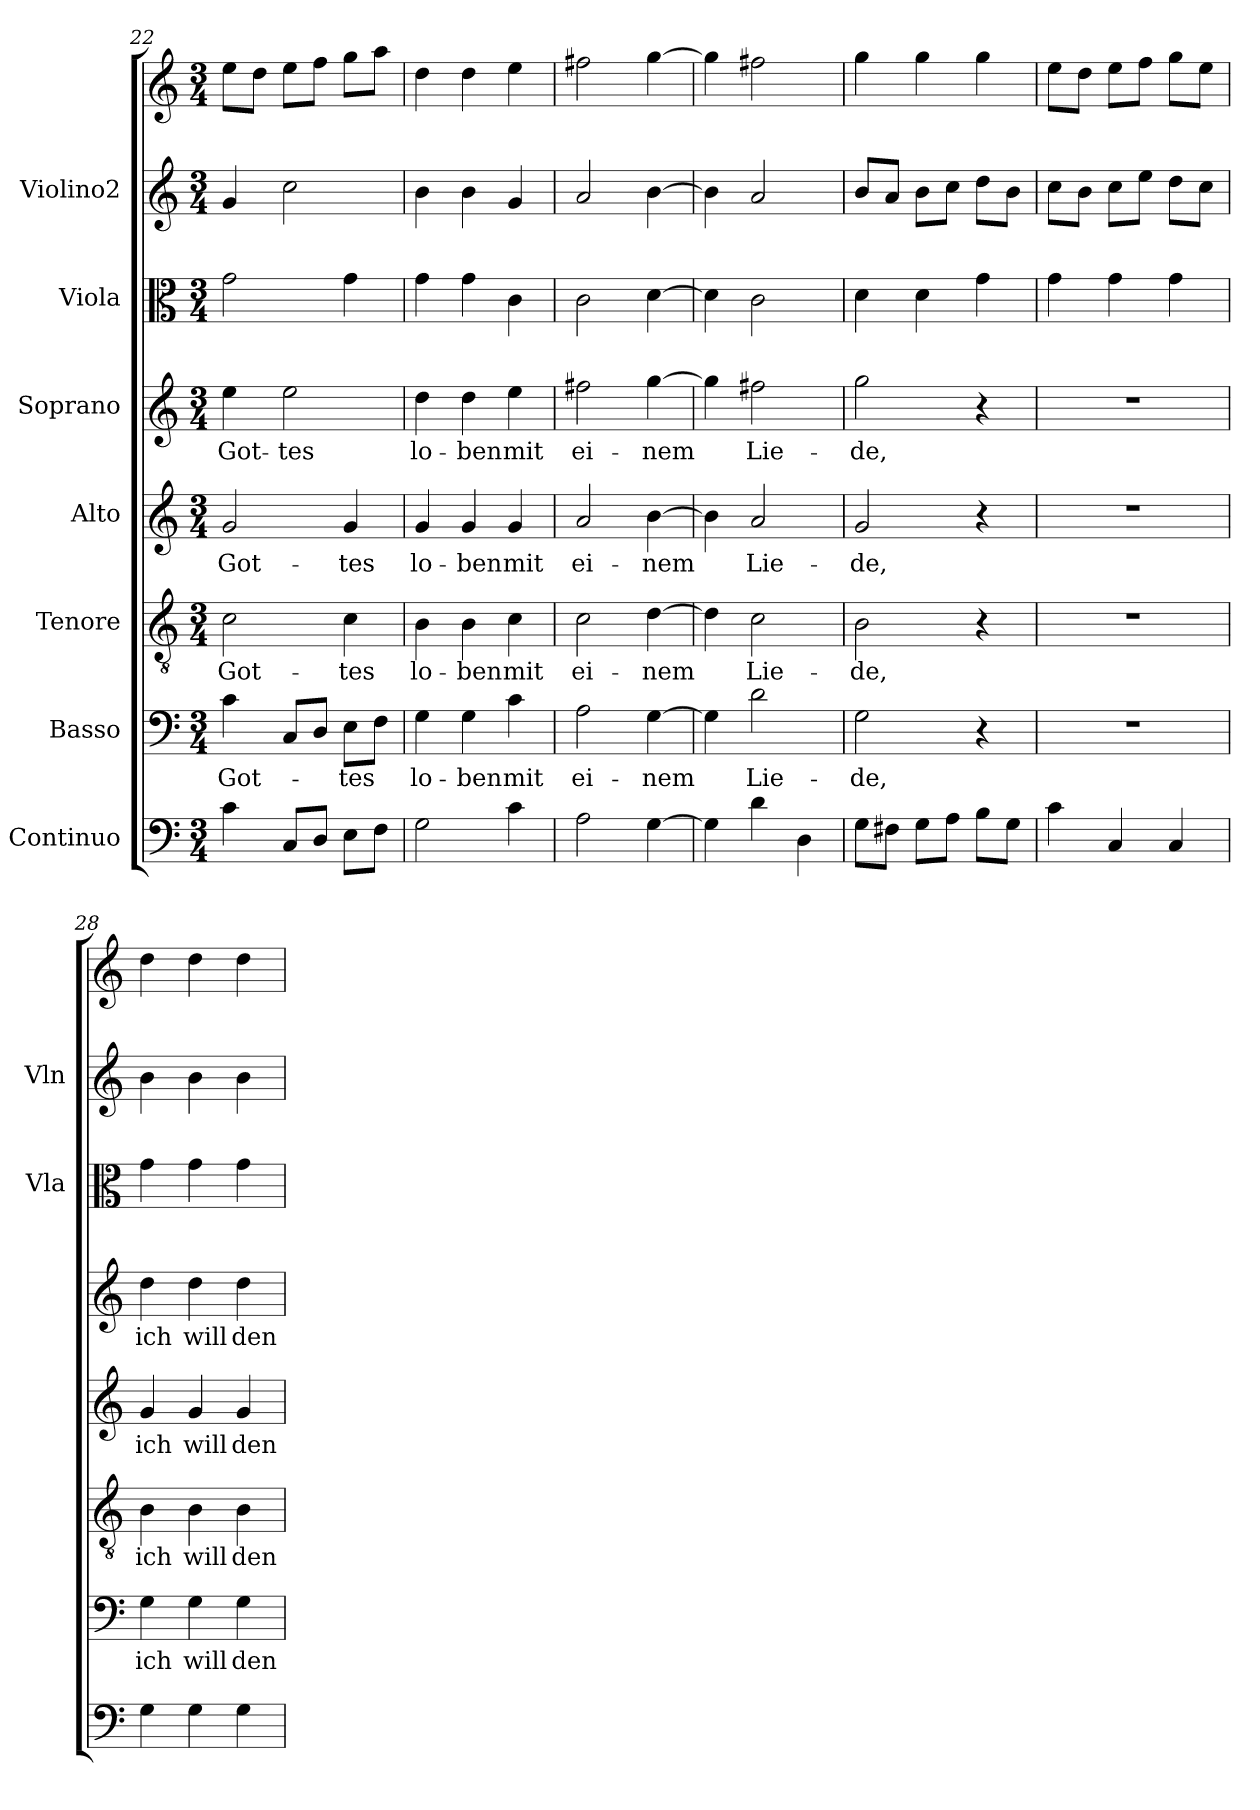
**kern	**kern	**text	**kern	**text	**kern	**text	**kern	**text	**kern	**kern	**kern
*part7	*part6	*part6	*part5	*part5	*part4	*part4	*part3	*part3	*part2	*part1	*part1
*staff8	*staff7	*staff7	*staff6	*staff6	*staff5	*staff5	*staff4	*staff4	*staff3	*staff2	*staff1
*I"Continuo	*I"Basso	*	*I"Tenore	*	*I"Alto	*	*I"Soprano	*	*I"Viola	*I"Violino2	*
*	*	*	*	*	*	*	*	*	*I'Vla	*I'Vln	*
!!LO:PB:g=z
*clefF4	*clefF4	*	*clefGv2	*	*clefG2	*	*clefG2	*	*clefC3	*clefG2	*clefG2
*k[]	*k[]	*	*k[]	*	*k[]	*	*k[]	*	*k[]	*k[]	*k[]
*M3/4	*M3/4	*	*M3/4	*	*M3/4	*	*M3/4	*	*M3/4	*M3/4	*M3/4
=22	=22	=22	=22	=22	=22	=22	=22	=22	=22	=22	=22
!	!	!LO:LY:b	!	!LO:LY:b	!	!LO:LY:b	!	!LO:LY:b	!	!	!
4c\	4c\	Got-	2c\	Got-	2g/	Got-	4ee\	Got-	2g\	4g/	8ee\L
.	.	.	.	.	.	.	.	.	.	.	8dd\J
!	!	!	!	!	!	!	!	!LO:LY:b	!	!	!
8C/L	8C/L	.	.	.	.	.	2ee\	tes	.	2cc\	8ee\L
8D/J	8D/J	.	.	.	.	.	.	.	.	.	8ff\J
!	!	!LO:LY:b	!	!LO:LY:b	!	!LO:LY:b	!	!	!	!	!
8E\L	8E\L	tes	4c\	tes	4g/	tes	.	.	4g\	.	8gg\L
8F\J	8F\J	.	.	.	.	.	.	.	.	.	8aa\J
=23	=23	=23	=23	=23	=23	=23	=23	=23	=23	=23	=23
!	!	!LO:LY:b	!	!LO:LY:b	!	!LO:LY:b	!	!LO:LY:b	!	!	!
2G\	4G\	lo-	4B\	lo-	4g/	lo-	4dd\	lo-	4g\	4b\	4dd\
!	!	!LO:LY:b	!	!LO:LY:b	!	!LO:LY:b	!	!LO:LY:b	!	!	!
.	4G\	ben	4B\	ben	4g/	ben	4dd\	ben	4g\	4b\	4dd\
!	!	!LO:LY:b	!	!LO:LY:b	!	!LO:LY:b	!	!LO:LY:b	!	!	!
4c\	4c\	mit	4c\	mit	4g/	mit	4ee\	mit	4c\	4g/	4ee\
=24	=24	=24	=24	=24	=24	=24	=24	=24	=24	=24	=24
!	!	!LO:LY:b	!	!LO:LY:b	!	!LO:LY:b	!	!LO:LY:b	!	!	!
2A\	2A\	ei-	2c\	ei-	2a/	ei-	2ff#X\	ei-	2c\	2a/	2ff#X\
!	!	!LO:LY:b	!	!LO:LY:b	!	!LO:LY:b	!	!LO:LY:b	!	!	!
[4G\	[4G\	nem	[4d\	nem	[4b\	nem	[4gg\	nem	[4d\	[4b\	[4gg\
=25	=25	=25	=25	=25	=25	=25	=25	=25	=25	=25	=25
4G\]	4G\]	.	4d\]	.	4b\]	.	4gg\]	.	4d\]	4b\]	4gg\]
!	!	!LO:LY:b	!	!LO:LY:b	!	!LO:LY:b	!	!LO:LY:b	!	!	!
4d\	2d\	Lie-	2c\	Lie-	2a/	Lie-	2ff#X\	Lie-	2c\	2a/	2ff#X\
4D\	.	.	.	.	.	.	.	.	.	.	.
=26	=26	=26	=26	=26	=26	=26	=26	=26	=26	=26	=26
!	!	!LO:LY:b	!	!LO:LY:b	!	!LO:LY:b	!	!LO:LY:b	!	!	!
8G\L	2G\	de,	2B\	de,	2g/	de,	2gg\	de,	4d\	8b/L	4gg\
8F#X\J	.	.	.	.	.	.	.	.	.	8a/J	.
8G\L	.	.	.	.	.	.	.	.	4d\	8b\L	4gg\
8A\J	.	.	.	.	.	.	.	.	.	8cc\J	.
8B\L	4r	.	4r	.	4r	.	4r	.	4g\	8dd\L	4gg\
8G\J	.	.	.	.	.	.	.	.	.	8b\J	.
=27	=27	=27	=27	=27	=27	=27	=27	=27	=27	=27	=27
4c\	2.r	.	2.r	.	2.r	.	2.r	.	4g\	8cc\L	8ee\L
.	.	.	.	.	.	.	.	.	.	8b\J	8dd\J
4C/	.	.	.	.	.	.	.	.	4g\	8cc\L	8ee\L
.	.	.	.	.	.	.	.	.	.	8ee\J	8ff\J
4C/	.	.	.	.	.	.	.	.	4g\	8dd\L	8gg\L
.	.	.	.	.	.	.	.	.	.	8cc\J	8ee\J
=28	=28	=28	=28	=28	=28	=28	=28	=28	=28	=28	=28
!	!	!LO:LY:b	!	!LO:LY:b	!	!LO:LY:b	!	!LO:LY:b	!	!	!
4G\	4G\	ich	4B\	ich	4g/	ich	4dd\	ich	4g\	4b\	4dd\
!	!	!LO:LY:b	!	!LO:LY:b	!	!LO:LY:b	!	!LO:LY:b	!	!	!
4G\	4G\	will	4B\	will	4g/	will	4dd\	will	4g\	4b\	4dd\
!	!	!LO:LY:b	!	!LO:LY:b	!	!LO:LY:b	!	!LO:LY:b	!	!	!
4G\	4G\	den	4B\	den	4g/	den	4dd\	den	4g\	4b\	4dd\
=	=	=	=	=	=	=	=	=	=	=	=
*-	*-	*-	*-	*-	*-	*-	*-	*-	*-	*-	*-
